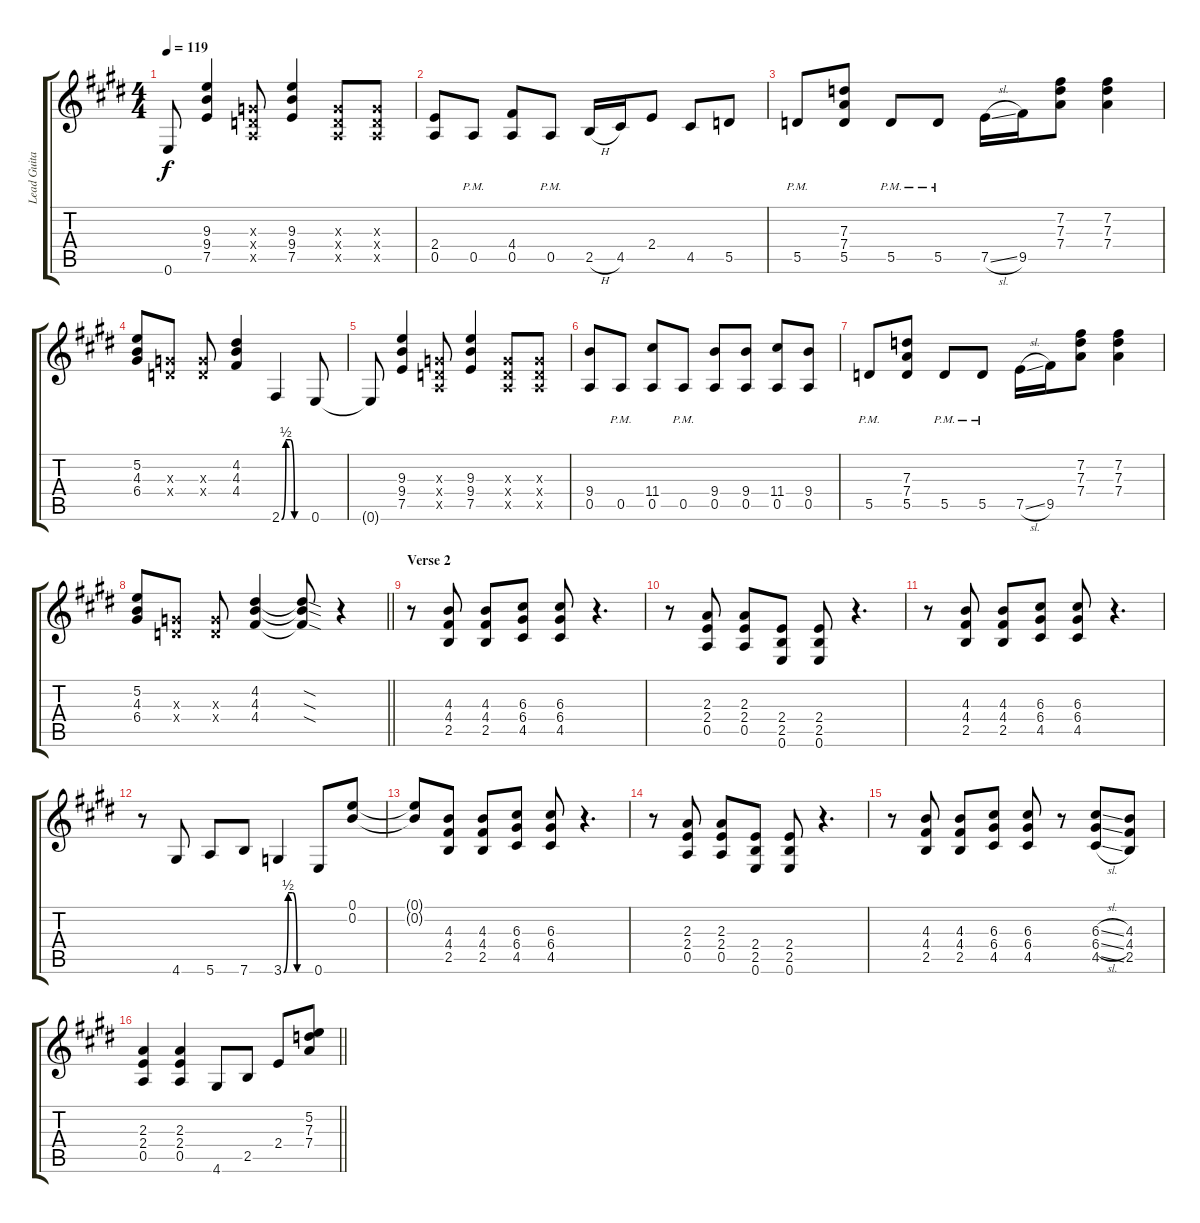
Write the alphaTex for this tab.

\track ("Lead Guitar" "Lead Guita") {instrument distortionguitar}
\staff {score tabs}
\tuning (E4 B3 G3 D3 A2 E2) {hide}
\ts (4 4)
\tempo 119
\clef g2
\ks e
0.6{t}.8{dy f} (9.3 9.4 7.5).4 (0.3{x} 0.4{x} 0.5{x}).8 (9.3 9.4 7.5).4 (0.3{x} 0.4{x} 0.5{x}).8 (0.3{x} 0.4{x} 0.5{x}).8 |
(2.4 0.5).8 0.5{pm}.8 (4.4 0.5).8 0.5{pm}.8 2.5{h}.16 4.5.16 2.4.8 4.5.8 5.5.8 |
5.5{pm}.8 (7.3 7.4 5.5).8 5.5{pm}.8 5.5{pm}.8 7.5{sl}.16 9.5.16 (7.2 7.3 7.4).8 (7.2 7.3 7.4).4 |
(5.2 4.3 6.4).8 (0.3{x} 0.4{x}).8 (0.3{x} 0.4{x}).8 (4.2 4.3 4.4).4 2.6{be (custom 0 0 10 2 20 2 30 0 60 0)}.4 0.6.8 |
0.6{t}.8 (9.3 9.4 7.5).4 (0.3{x} 0.4{x} 0.5{x}).8 (9.3 9.4 7.5).4 (0.3{x} 0.4{x} 0.5{x}).8 (0.3{x} 0.4{x} 0.5{x}).8 |
(9.4 0.5).8 0.5{pm}.8 (11.4 0.5).8 0.5{pm}.8 (9.4 0.5).8 (9.4 0.5).8 (11.4 0.5).8 (9.4 0.5).8 |
5.5{pm}.8 (7.3 7.4 5.5).8 5.5{pm}.8 5.5{pm}.8 7.5{sl}.16 9.5.16 (7.2 7.3 7.4).8 (7.2 7.3 7.4).4 |
\barLineRight lightlight
(5.2 4.3 6.4).8 (0.3{x} 0.4{x}).8 (0.3{x} 0.4{x}).8 (4.2 4.3 4.4).4 (4.2{sod t} 4.3{sod t} 4.4{sod t}).8 r.4 |
\section ("" "Verse 2")
r.8 (4.3 4.4 2.5).8 (4.3 4.4 2.5).8 (6.3 6.4 4.5).8 (6.3 6.4 4.5).8 r.4{d} |
r.8 (2.3 2.4 0.5).8 (2.3 2.4 0.5).8 (2.4 2.5 0.6).8 (2.4 2.5 0.6).8 r.4{d} |
r.8 (4.3 4.4 2.5).8 (4.3 4.4 2.5).8 (6.3 6.4 4.5).8 (6.3 6.4 4.5).8 r.4{d} |
r.8 4.6.8 5.6.8 7.6.8 3.6{be (custom 0 0 10 2 20 2 30 0 60 0)}.4 0.6.8 (0.1 0.2).8 |
(0.1{t} 0.2{t}).8 (4.3 4.4 2.5).8 (4.3 4.4 2.5).8 (6.3 6.4 4.5).8 (6.3 6.4 4.5).8 r.4{d} |
r.8 (2.3 2.4 0.5).8 (2.3 2.4 0.5).8 (2.4 2.5 0.6).8 (2.4 2.5 0.6).8 r.4{d} |
r.8 (4.3 4.4 2.5).8 (4.3 4.4 2.5).8 (6.3 6.4 4.5).8 (6.3 6.4 4.5).8 r.8 (6.3{sl} 6.4{sl} 4.5{sl}).8 (4.3 4.4 2.5).8 |
\barLineRight lightlight
(2.3 2.4 0.5).4 (2.3 2.4 0.5).4 4.6.8 2.5.8 2.4.8 (5.2 7.3 7.4).8
